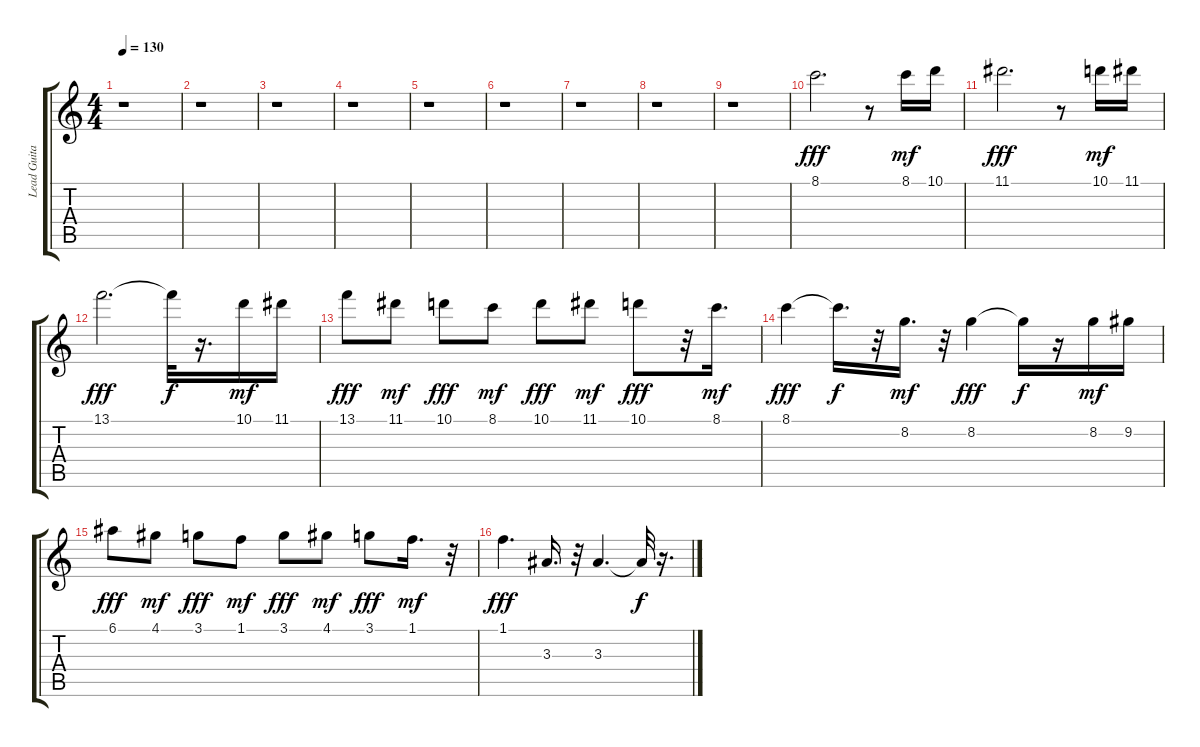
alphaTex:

\track ("Lead Guitar (Nylon)" "Lead Guita") {instrument acousticguitarnylon}
\staff {score tabs}
\tuning (E4 B3 G3 D3 A2 E2) {hide}
\ts (4 4)
\tempo 130
\clef g2
\ks c
r.1{dy fff} |
r.1 |
r.1 |
r.1 |
r.1 |
r.1 |
r.1 |
r.1 |
r.1 |
8.1.2{d} r.8 8.1.16{dy mf} 10.1.16 |
11.1.2{d dy fff} r.8 10.1.16{dy mf} 11.1.16 |
13.1.2{d dy fff} 13.1{t}.32{dy f} r.16{d} 10.1.16{dy mf} 11.1.16 |
13.1.8{dy fff} 11.1.8{dy mf} 10.1.8{dy fff} 8.1.8{dy mf} 10.1.8{dy fff} 11.1.8{dy mf} 10.1.8{dy fff} r.32 8.1.16{d dy mf} |
8.1.4{dy fff} 8.1{t}.16{d dy f} r.32 8.2.16{d dy mf} r.32 8.2.4{dy fff} 8.2{t}.16{dy f} r.16 8.2.16{dy mf} 9.2.16 |
6.1.8{dy fff} 4.1.8{dy mf} 3.1.8{dy fff} 1.1.8{dy mf} 3.1.8{dy fff} 4.1.8{dy mf} 3.1.8{dy fff} 1.1.16{d dy mf} r.32 |
1.1.4{d dy fff} 3.3.16{d} r.32 3.3.4{d} 3.3{t}.32{dy f} r.16{d}
